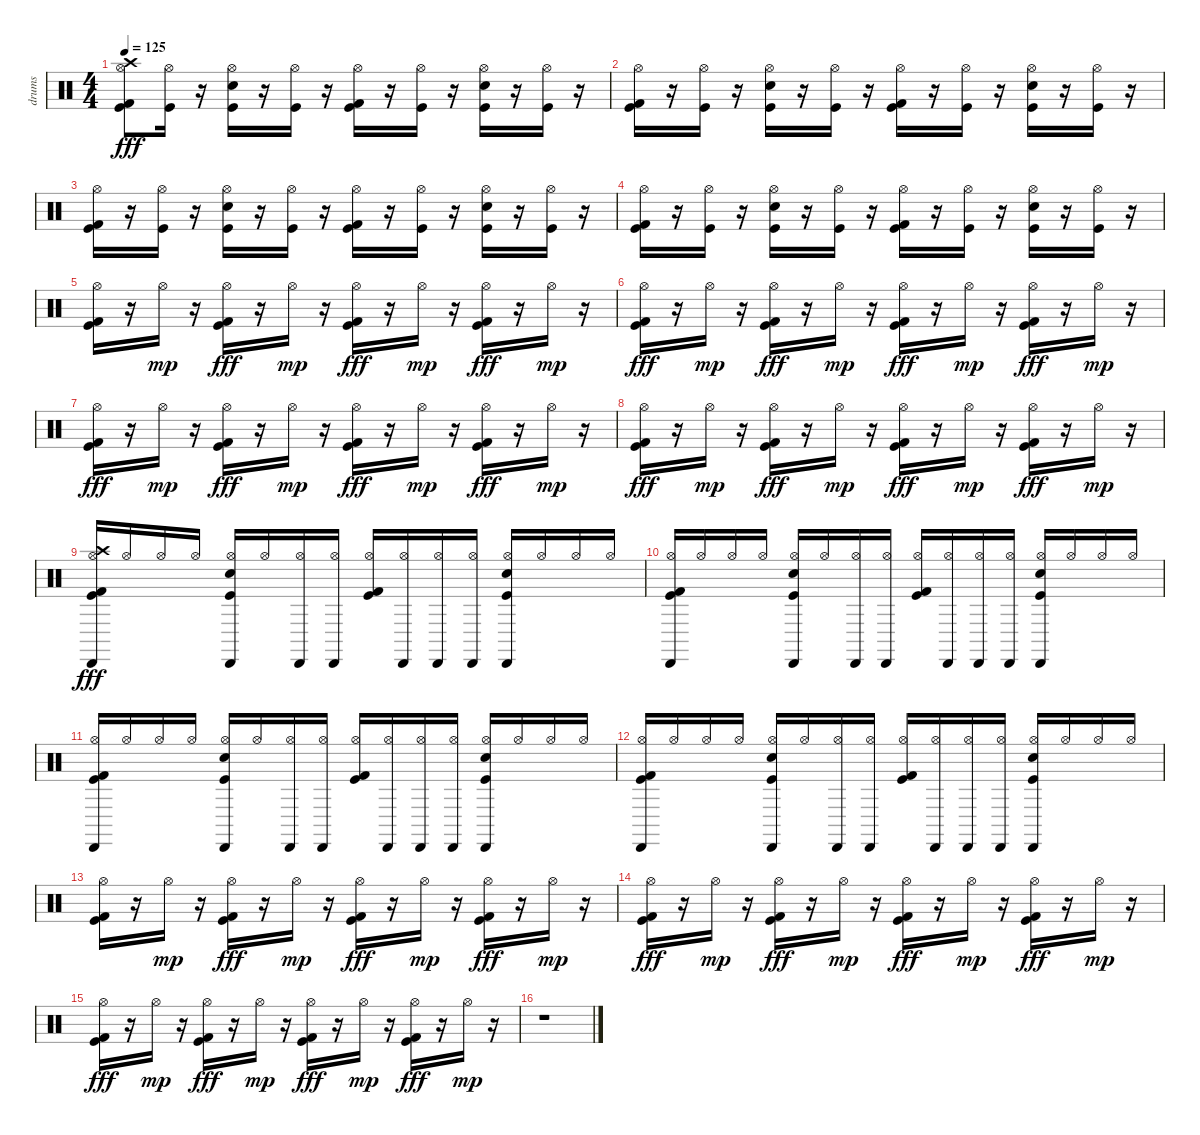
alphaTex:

\track ("drums" "drums") {instrument percussion}
\staff {score}
\articulation defaults
\ts (4 4)
\tempo 125
\clef neutral
\ks c
("Kick (hit) 2" "Kick (hit)" "Hi-Hat (open)" "Crash high (hit)").8{dy fff} ("Kick (hit)" "Hi-Hat (open)").16 r.16 ("Kick (hit)" "Snare (hit) 2" "Hi-Hat (open)").16 r.16 ("Kick (hit)" "Hi-Hat (open)").16 r.16 ("Kick (hit) 2" "Kick (hit)" "Hi-Hat (open)").16 r.16 ("Kick (hit)" "Hi-Hat (open)").16 r.16 ("Kick (hit)" "Snare (hit) 2" "Hi-Hat (open)").16 r.16 ("Kick (hit)" "Hi-Hat (open)").16 r.16 |
("Kick (hit) 2" "Kick (hit)" "Hi-Hat (open)").16 r.16 ("Kick (hit)" "Hi-Hat (open)").16 r.16 ("Kick (hit)" "Snare (hit) 2" "Hi-Hat (open)").16 r.16 ("Kick (hit)" "Hi-Hat (open)").16 r.16 ("Kick (hit) 2" "Kick (hit)" "Hi-Hat (open)").16 r.16 ("Kick (hit)" "Hi-Hat (open)").16 r.16 ("Kick (hit)" "Snare (hit) 2" "Hi-Hat (open)").16 r.16 ("Kick (hit)" "Hi-Hat (open)").16 r.16 |
("Kick (hit) 2" "Kick (hit)" "Hi-Hat (open)").16 r.16 ("Kick (hit)" "Hi-Hat (open)").16 r.16 ("Kick (hit)" "Snare (hit) 2" "Hi-Hat (open)").16 r.16 ("Kick (hit)" "Hi-Hat (open)").16 r.16 ("Kick (hit) 2" "Kick (hit)" "Hi-Hat (open)").16 r.16 ("Kick (hit)" "Hi-Hat (open)").16 r.16 ("Kick (hit)" "Snare (hit) 2" "Hi-Hat (open)").16 r.16 ("Kick (hit)" "Hi-Hat (open)").16 r.16 |
("Kick (hit) 2" "Kick (hit)" "Hi-Hat (open)").16 r.16 ("Kick (hit)" "Hi-Hat (open)").16 r.16 ("Kick (hit)" "Snare (hit) 2" "Hi-Hat (open)").16 r.16 ("Kick (hit)" "Hi-Hat (open)").16 r.16 ("Kick (hit) 2" "Kick (hit)" "Hi-Hat (open)").16 r.16 ("Kick (hit)" "Hi-Hat (open)").16 r.16 ("Kick (hit)" "Snare (hit) 2" "Hi-Hat (open)").16 r.16 ("Kick (hit)" "Hi-Hat (open)").16 r.16 |
("Kick (hit)" "Kick (hit) 2" "Hi-Hat (open)").16 r.16 "Hi-Hat (open)".16{dy mp} r.16 ("Kick (hit) 2" "Kick (hit)" "Hi-Hat (open)").16{dy fff} r.16 "Hi-Hat (open)".16{dy mp} r.16 ("Kick (hit) 2" "Kick (hit)" "Hi-Hat (open)").16{dy fff} r.16 "Hi-Hat (open)".16{dy mp} r.16 ("Kick (hit) 2" "Kick (hit)" "Hi-Hat (open)").16{dy fff} r.16 "Hi-Hat (open)".16{dy mp} r.16 |
("Hi-Hat (open)" "Kick (hit) 2" "Kick (hit)").16{dy fff} r.16 "Hi-Hat (open)".16{dy mp} r.16 ("Kick (hit) 2" "Kick (hit)" "Hi-Hat (open)").16{dy fff} r.16 "Hi-Hat (open)".16{dy mp} r.16 ("Kick (hit) 2" "Kick (hit)" "Hi-Hat (open)").16{dy fff} r.16 "Hi-Hat (open)".16{dy mp} r.16 ("Kick (hit) 2" "Kick (hit)" "Hi-Hat (open)").16{dy fff} r.16 "Hi-Hat (open)".16{dy mp} r.16 |
("Hi-Hat (open)" "Kick (hit) 2" "Kick (hit)").16{dy fff} r.16 "Hi-Hat (open)".16{dy mp} r.16 ("Kick (hit) 2" "Kick (hit)" "Hi-Hat (open)").16{dy fff} r.16 "Hi-Hat (open)".16{dy mp} r.16 ("Kick (hit) 2" "Kick (hit)" "Hi-Hat (open)").16{dy fff} r.16 "Hi-Hat (open)".16{dy mp} r.16 ("Kick (hit) 2" "Kick (hit)" "Hi-Hat (open)").16{dy fff} r.16 "Hi-Hat (open)".16{dy mp} r.16 |
("Hi-Hat (open)" "Kick (hit) 2" "Kick (hit)").16{dy fff} r.16 "Hi-Hat (open)".16{dy mp} r.16 ("Kick (hit) 2" "Kick (hit)" "Hi-Hat (open)").16{dy fff} r.16 "Hi-Hat (open)".16{dy mp} r.16 ("Kick (hit) 2" "Kick (hit)" "Hi-Hat (open)").16{dy fff} r.16 "Hi-Hat (open)".16{dy mp} r.16 ("Kick (hit) 2" "Kick (hit)" "Hi-Hat (open)").16{dy fff} r.16 "Hi-Hat (open)".16{dy mp} r.16 |
("Kick (hit) 2" "Kick (hit)" "Cabasa (hit)" "Crash high (hit)" "Hi-Hat (open)").16{dy fff} "Hi-Hat (open)".16 "Hi-Hat (open)".16 "Hi-Hat (open)".16 ("Kick (hit)" "Cabasa (hit)" "Snare (hit) 2" "Hi-Hat (open)").16 "Hi-Hat (open)".16 ("Cabasa (hit)" "Hi-Hat (open)").16 ("Cabasa (hit)" "Hi-Hat (open)").16 ("Kick (hit) 2" "Kick (hit)" "Hi-Hat (open)").16 ("Cabasa (hit)" "Hi-Hat (open)").16 ("Cabasa (hit)" "Hi-Hat (open)").16 ("Cabasa (hit)" "Hi-Hat (open)").16 ("Kick (hit)" "Cabasa (hit)" "Snare (hit) 2" "Hi-Hat (open)").16 "Hi-Hat (open)".16 "Hi-Hat (open)".16 "Hi-Hat (open)".16 |
("Kick (hit) 2" "Kick (hit)" "Cabasa (hit)" "Hi-Hat (open)").16 "Hi-Hat (open)".16 "Hi-Hat (open)".16 "Hi-Hat (open)".16 ("Kick (hit)" "Cabasa (hit)" "Snare (hit) 2" "Hi-Hat (open)").16 "Hi-Hat (open)".16 ("Cabasa (hit)" "Hi-Hat (open)").16 ("Cabasa (hit)" "Hi-Hat (open)").16 ("Kick (hit) 2" "Kick (hit)" "Hi-Hat (open)").16 ("Cabasa (hit)" "Hi-Hat (open)").16 ("Cabasa (hit)" "Hi-Hat (open)").16 ("Cabasa (hit)" "Hi-Hat (open)").16 ("Kick (hit)" "Cabasa (hit)" "Snare (hit) 2" "Hi-Hat (open)").16 "Hi-Hat (open)".16 "Hi-Hat (open)".16 "Hi-Hat (open)".16 |
("Kick (hit) 2" "Kick (hit)" "Cabasa (hit)" "Hi-Hat (open)").16 "Hi-Hat (open)".16 "Hi-Hat (open)".16 "Hi-Hat (open)".16 ("Kick (hit)" "Cabasa (hit)" "Snare (hit) 2" "Hi-Hat (open)").16 "Hi-Hat (open)".16 ("Cabasa (hit)" "Hi-Hat (open)").16 ("Cabasa (hit)" "Hi-Hat (open)").16 ("Kick (hit) 2" "Kick (hit)" "Hi-Hat (open)").16 ("Cabasa (hit)" "Hi-Hat (open)").16 ("Cabasa (hit)" "Hi-Hat (open)").16 ("Cabasa (hit)" "Hi-Hat (open)").16 ("Kick (hit)" "Cabasa (hit)" "Snare (hit) 2" "Hi-Hat (open)").16 "Hi-Hat (open)".16 "Hi-Hat (open)".16 "Hi-Hat (open)".16 |
("Kick (hit) 2" "Kick (hit)" "Cabasa (hit)" "Hi-Hat (open)").16 "Hi-Hat (open)".16 "Hi-Hat (open)".16 "Hi-Hat (open)".16 ("Kick (hit)" "Cabasa (hit)" "Snare (hit) 2" "Hi-Hat (open)").16 "Hi-Hat (open)".16 ("Cabasa (hit)" "Hi-Hat (open)").16 ("Cabasa (hit)" "Hi-Hat (open)").16 ("Kick (hit) 2" "Kick (hit)" "Hi-Hat (open)").16 ("Cabasa (hit)" "Hi-Hat (open)").16 ("Cabasa (hit)" "Hi-Hat (open)").16 ("Cabasa (hit)" "Hi-Hat (open)").16 ("Kick (hit)" "Cabasa (hit)" "Snare (hit) 2" "Hi-Hat (open)").16 "Hi-Hat (open)".16 "Hi-Hat (open)".16 "Hi-Hat (open)".16 |
("Kick (hit)" "Kick (hit) 2" "Hi-Hat (open)").16 r.16 "Hi-Hat (open)".16{dy mp} r.16 ("Kick (hit) 2" "Kick (hit)" "Hi-Hat (open)").16{dy fff} r.16 "Hi-Hat (open)".16{dy mp} r.16 ("Kick (hit) 2" "Kick (hit)" "Hi-Hat (open)").16{dy fff} r.16 "Hi-Hat (open)".16{dy mp} r.16 ("Kick (hit) 2" "Kick (hit)" "Hi-Hat (open)").16{dy fff} r.16 "Hi-Hat (open)".16{dy mp} r.16 |
("Hi-Hat (open)" "Kick (hit) 2" "Kick (hit)").16{dy fff} r.16 "Hi-Hat (open)".16{dy mp} r.16 ("Kick (hit) 2" "Kick (hit)" "Hi-Hat (open)").16{dy fff} r.16 "Hi-Hat (open)".16{dy mp} r.16 ("Kick (hit) 2" "Kick (hit)" "Hi-Hat (open)").16{dy fff} r.16 "Hi-Hat (open)".16{dy mp} r.16 ("Kick (hit) 2" "Kick (hit)" "Hi-Hat (open)").16{dy fff} r.16 "Hi-Hat (open)".16{dy mp} r.16 |
("Hi-Hat (open)" "Kick (hit) 2" "Kick (hit)").16{dy fff} r.16 "Hi-Hat (open)".16{dy mp} r.16 ("Kick (hit) 2" "Kick (hit)" "Hi-Hat (open)").16{dy fff} r.16 "Hi-Hat (open)".16{dy mp} r.16 ("Kick (hit) 2" "Kick (hit)" "Hi-Hat (open)").16{dy fff} r.16 "Hi-Hat (open)".16{dy mp} r.16 ("Kick (hit) 2" "Kick (hit)" "Hi-Hat (open)").16{dy fff} r.16 "Hi-Hat (open)".16{dy mp} r.16 |
r.1
